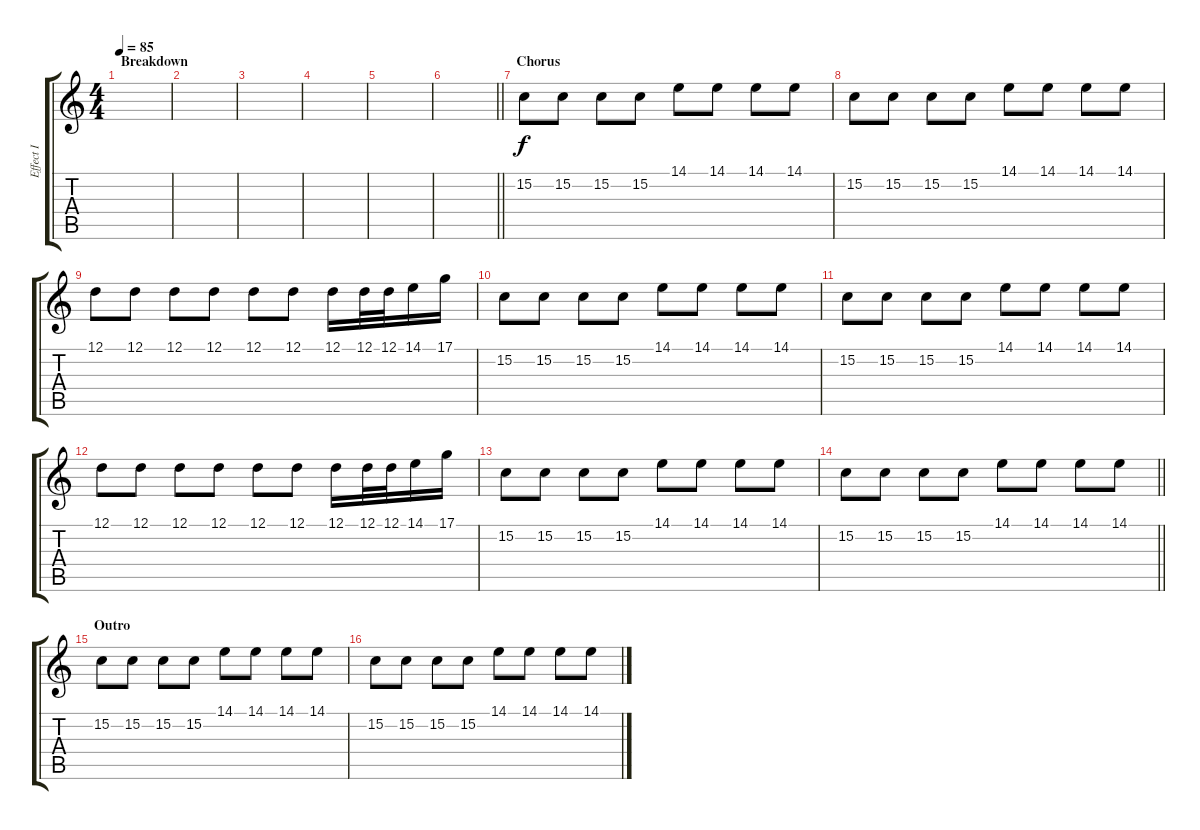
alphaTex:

\track ("Effect I" "Effect I") {instrument orchestralharp}
\staff {score tabs}
\tuning (D4 A3 F3 C3 G2 C2) {hide}
\ts (4 4)
\section ("" "Breakdown")
\tempo 85
\clef g2
\ks c
|
|
|
|
|
\barLineRight lightlight
|
\section ("" "Chorus")
15.2.8 15.2.8 15.2.8 15.2.8 14.1.8 14.1.8 14.1.8 14.1.8 |
15.2.8 15.2.8 15.2.8 15.2.8 14.1.8 14.1.8 14.1.8 14.1.8 |
12.1.8 12.1.8 12.1.8 12.1.8 12.1.8 12.1.8 12.1.16 12.1.32 12.1.32 14.1.16 17.1.16 |
15.2.8 15.2.8 15.2.8 15.2.8 14.1.8 14.1.8 14.1.8 14.1.8 |
15.2.8 15.2.8 15.2.8 15.2.8 14.1.8 14.1.8 14.1.8 14.1.8 |
12.1.8 12.1.8 12.1.8 12.1.8 12.1.8 12.1.8 12.1.16 12.1.32 12.1.32 14.1.16 17.1.16 |
15.2.8 15.2.8 15.2.8 15.2.8 14.1.8 14.1.8 14.1.8 14.1.8 |
\barLineRight lightlight
15.2.8 15.2.8 15.2.8 15.2.8 14.1.8 14.1.8 14.1.8 14.1.8 |
\section ("" "Outro")
15.2.8 15.2.8 15.2.8 15.2.8 14.1.8 14.1.8 14.1.8 14.1.8 |
15.2.8 15.2.8 15.2.8 15.2.8 14.1.8 14.1.8 14.1.8 14.1.8
